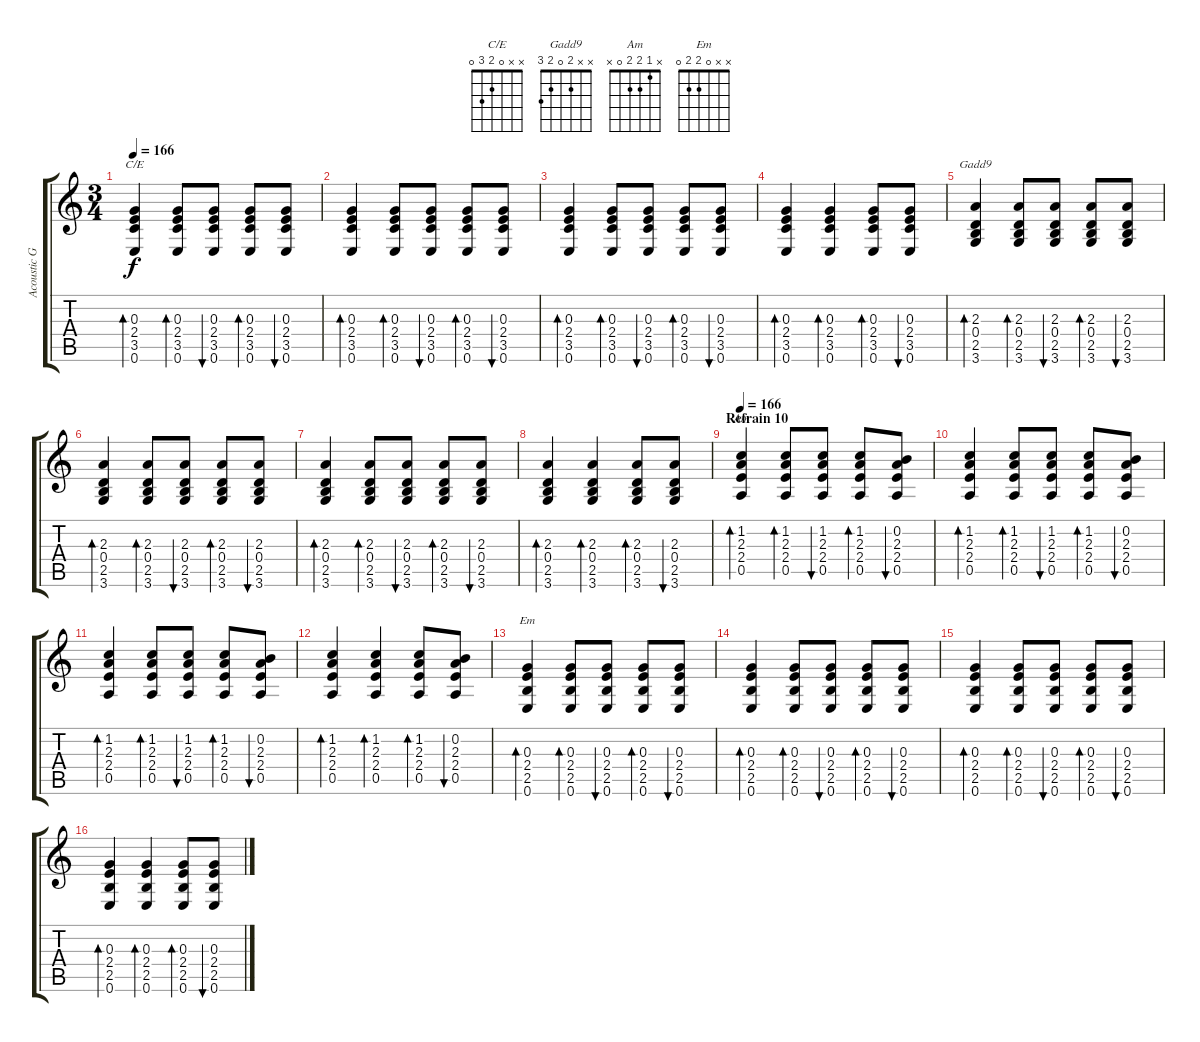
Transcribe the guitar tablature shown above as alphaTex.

\track ("Acoustic Guitar" "Acoustic G") {instrument acousticguitarsteel}
\staff {score tabs}
\tuning (E4 B3 G3 D3 A2 E2) {hide}
\chord ("C/E" x x 0 2 3 0)
\chord ("Gadd9" x x 2 0 2 3)
\chord ("Am" x 1 2 2 0 x)
\chord ("Em" x x 0 2 2 0)
\ts (3 4)
\tempo 166
\clef g2
\ks c
(0.3 2.4 3.5 0.6).4{bd 30 ch "C/E" dy f} (0.3 2.4 3.5 0.6).8{bd 30} (0.3 2.4 3.5 0.6).8{bu 30} (0.3 2.4 3.5 0.6).8{bd 30} (0.3 2.4 3.5 0.6).8{bu 30} |
(0.3 2.4 3.5 0.6).4{bd 30} (0.3 2.4 3.5 0.6).8{bd 30} (0.3 2.4 3.5 0.6).8{bu 30} (0.3 2.4 3.5 0.6).8{bd 30} (0.3 2.4 3.5 0.6).8{bu 30} |
(0.3 2.4 3.5 0.6).4{bd 30} (0.3 2.4 3.5 0.6).8{bd 30} (0.3 2.4 3.5 0.6).8{bu 30} (0.3 2.4 3.5 0.6).8{bd 30} (0.3 2.4 3.5 0.6).8{bu 30} |
(0.3 2.4 3.5 0.6).4{bd 30} (0.3 2.4 3.5 0.6).4{bd 30} (0.3 2.4 3.5 0.6).8{bd 30} (0.3 2.4 3.5 0.6).8{bu 30} |
(2.3 0.4 2.5 3.6).4{bd 30 ch "Gadd9"} (2.3 0.4 2.5 3.6).8{bd 30} (2.3 0.4 2.5 3.6).8{bu 30} (2.3 0.4 2.5 3.6).8{bd 30} (2.3 0.4 2.5 3.6).8{bu 30} |
(2.3 0.4 2.5 3.6).4{bd 30} (2.3 0.4 2.5 3.6).8{bd 30} (2.3 0.4 2.5 3.6).8{bu 30} (2.3 0.4 2.5 3.6).8{bd 30} (2.3 0.4 2.5 3.6).8{bu 30} |
(2.3 0.4 2.5 3.6).4{bd 30} (2.3 0.4 2.5 3.6).8{bd 30} (2.3 0.4 2.5 3.6).8{bu 30} (2.3 0.4 2.5 3.6).8{bd 30} (2.3 0.4 2.5 3.6).8{bu 30} |
(2.3 0.4 2.5 3.6).4{bd 30} (2.3 0.4 2.5 3.6).4{bd 30} (2.3 0.4 2.5 3.6).8{bd 30} (2.3 0.4 2.5 3.6).8{bu 30} |
\section ("" "Refrain 10")
\tempo 166
(1.2 2.3 2.4 0.5).4{bd 60 ch "Am"} (1.2 2.3 2.4 0.5).8{bd 30} (1.2 2.3 2.4 0.5).8{bu 30} (1.2 2.3 2.4 0.5).8{bd 30} (0.2 2.3 2.4 0.5).8{bu 30} |
(1.2 2.3 2.4 0.5).4{bd 60} (1.2 2.3 2.4 0.5).8{bd 30} (1.2 2.3 2.4 0.5).8{bu 30} (1.2 2.3 2.4 0.5).8{bd 30} (0.2 2.3 2.4 0.5).8{bu 30} |
(1.2 2.3 2.4 0.5).4{bd 60} (1.2 2.3 2.4 0.5).8{bd 30} (1.2 2.3 2.4 0.5).8{bu 30} (1.2 2.3 2.4 0.5).8{bd 30} (0.2 2.3 2.4 0.5).8{bu 30} |
(1.2 2.3 2.4 0.5).4{bd 60} (1.2 2.3 2.4 0.5).4{bd 30} (1.2 2.3 2.4 0.5).8{bd 30} (0.2 2.3 2.4 0.5).8{bu 30} |
(0.3 2.4 2.5 0.6).4{bd 30 ch "Em"} (0.3 2.4 2.5 0.6).8{bd 30} (0.3 2.4 2.5 0.6).8{bu 30} (0.3 2.4 2.5 0.6).8{bd 30} (0.3 2.4 2.5 0.6).8{bu 30} |
(0.3 2.4 2.5 0.6).4{bd 30} (0.3 2.4 2.5 0.6).8{bd 30} (0.3 2.4 2.5 0.6).8{bu 30} (0.3 2.4 2.5 0.6).8{bd 30} (0.3 2.4 2.5 0.6).8{bu 30} |
(0.3 2.4 2.5 0.6).4{bd 30} (0.3 2.4 2.5 0.6).8{bd 30} (0.3 2.4 2.5 0.6).8{bu 30} (0.3 2.4 2.5 0.6).8{bd 30} (0.3 2.4 2.5 0.6).8{bu 30} |
(0.3 2.4 2.5 0.6).4{bd 30} (0.3 2.4 2.5 0.6).4{bd 30} (0.3 2.4 2.5 0.6).8{bd 30} (0.3 2.4 2.5 0.6).8{bu 30}
